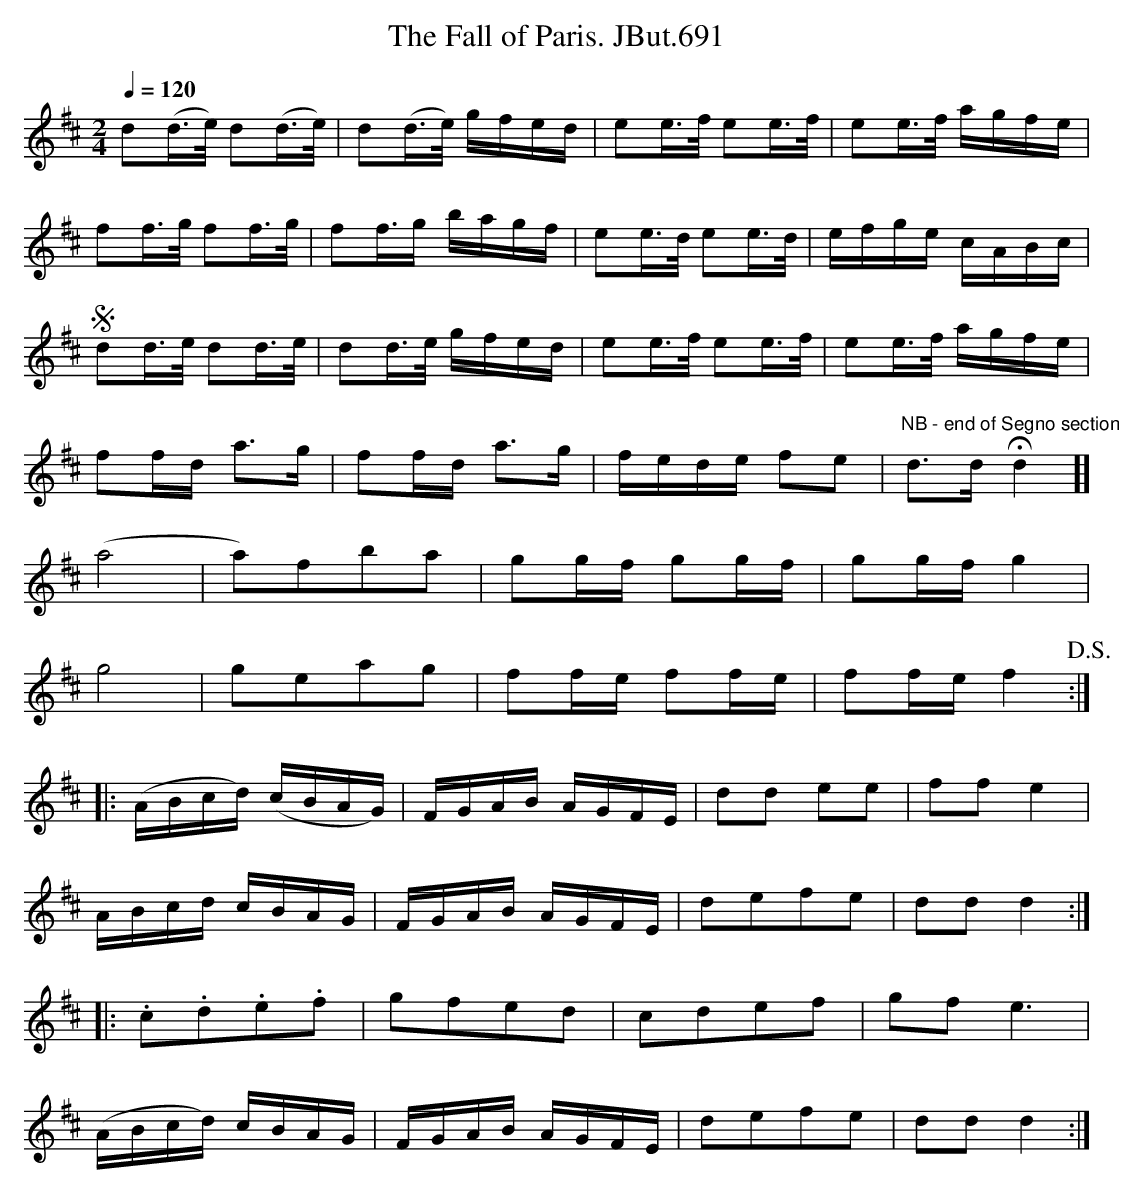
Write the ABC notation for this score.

X:1
T:Fall of Paris. JBut.691, The
M:2/4
L:1/8
Q:1/4=120
K:D
d(d/>e/) d(d/>e/)|d(d/>e/) g/f/e/d/|ee/>f/ ee/>f/|ee/>f/ a/g/f/e/|
ff/>g/ ff/>g/|ff/>g b/a/g/f/|ee/>d/ ee/>d/|e/f/g/e/ c/A/B/c/|
!segno!dd/>e/ dd/>e/| dd/>e/ g/f/e/d/|ee/>f/ ee/>f/|ee/>f/ a/g/f/e/|
ff/d/ a>g|ff/d/ a>g|f/e/d/e/ fe|"NB - end of Segno section"d>d Hd2]]
(a4|a)fba|gg/f/ gg/f/|gg/f/g2|
g4|geag|ff/e/ ff/e/|ff/e/ f2!D.S.! :|
|:(A/B/c/d/) (c/B/A/G/)|F/G/A/B/ A/G/F/E/|dd ee|ff e2|
A/B/c/d/ c/B/A/G/|F/G/A/B/ A/G/F/E/|defe|dd d2:|
|:.c.d.e.f|gfed|cdef|gf e3|
(A/B/c/d/) c/B/A/G/|F/G/A/B/ A/G/F/E/|defe|dd d2:|
